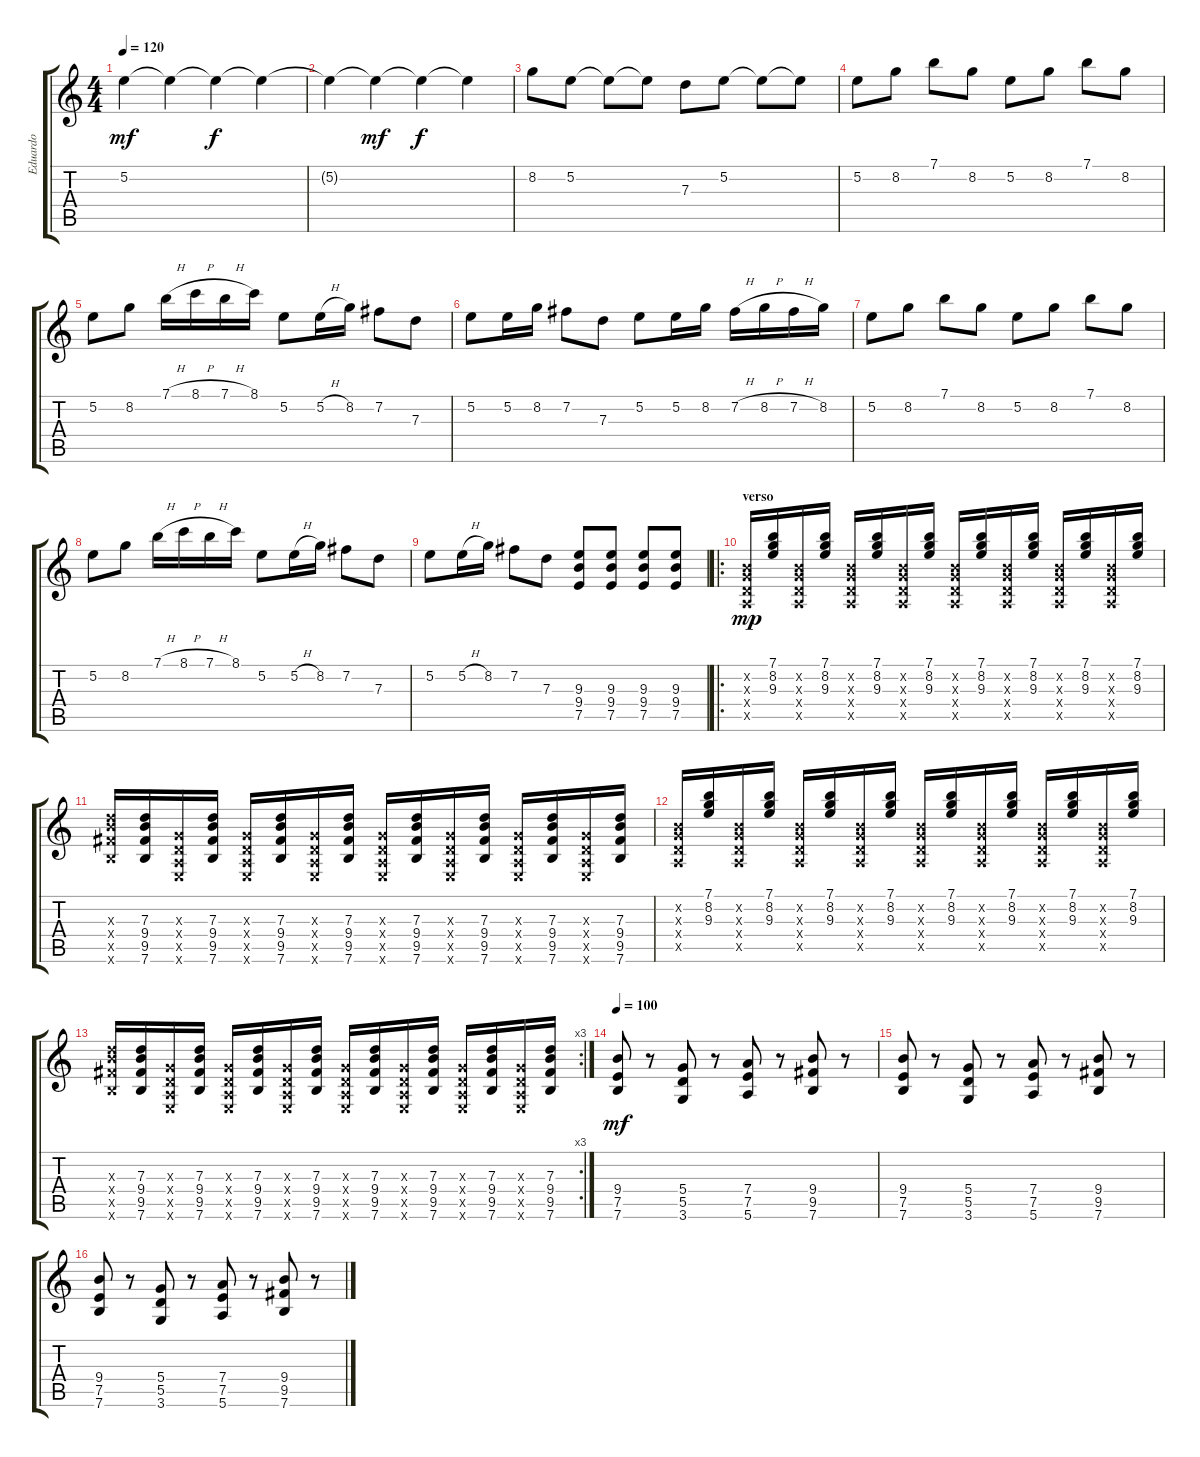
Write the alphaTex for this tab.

\track ("Eduardo" "Eduardo") {instrument distortionguitar}
\staff {score tabs}
\tuning (E4 B3 G3 D3 A2 E2) {hide}
\ts (4 4)
\tempo 120
\clef g2
\ks c
5.2.4{dy mf instrument distortionguitar} 5.2{t}.4 5.2{t}.4{dy f} 5.2{t}.4 |
5.2{t}.4 5.2{t}.4{dy mf} 5.2{t}.4{dy f} 5.2{t}.4 |
8.2.8 5.2.8 5.2{t}.8 5.2{t}.8 7.3.8 5.2.8 5.2{t}.8 5.2{t}.8 |
5.2.8 8.2.8 7.1.8 8.2.8 5.2.8 8.2.8 7.1.8 8.2.8 |
5.2.8 8.2.8 7.1{h}.16 8.1{h}.16 7.1{h}.16 8.1.16 5.2.8 5.2{h}.16 8.2.16 7.2.8 7.3.8 |
5.2.8 5.2.16 8.2.16 7.2.8 7.3.8 5.2.8 5.2.16 8.2.16 7.2{h}.16 8.2{h}.16 7.2{h}.16 8.2.16 |
5.2.8 8.2.8 7.1.8 8.2.8 5.2.8 8.2.8 7.1.8 8.2.8 |
5.2.8 8.2.8 7.1{h}.16 8.1{h}.16 7.1{h}.16 8.1.16 5.2.8 5.2{h}.16 8.2.16 7.2.8 7.3.8 |
5.2.8 5.2{h}.16 8.2.16 7.2.8 7.3.8 (9.3 9.4 7.5).8 (9.3 9.4 7.5).8 (9.3 9.4 7.5).8 (9.3 9.4 7.5).8 |
\ro
\section ("" "verso")
(0.2{x} 0.3{x} 0.4{x} 0.5{x}).16{dy mp} (7.1 8.2 9.3).16 (0.2{x} 0.3{x} 0.4{x} 0.5{x}).16 (7.1 8.2 9.3).16 (0.2{x} 0.3{x} 0.4{x} 0.5{x}).16 (7.1 8.2 9.3).16 (0.2{x} 0.3{x} 0.4{x} 0.5{x}).16 (7.1 8.2 9.3).16 (0.2{x} 0.3{x} 0.4{x} 0.5{x}).16 (7.1 8.2 9.3).16 (0.2{x} 0.3{x} 0.4{x} 0.5{x}).16 (7.1 8.2 9.3).16 (0.2{x} 0.3{x} 0.4{x} 0.5{x}).16 (7.1 8.2 9.3).16 (0.2{x} 0.3{x} 0.4{x} 0.5{x}).16 (7.1 8.2 9.3).16 |
(7.3{x} 9.4{x} 9.5{x} 7.6{x}).16 (7.3 9.4 9.5 7.6).16 (0.3{x} 0.4{x} 0.5{x} 0.6{x}).16 (7.3 9.4 9.5 7.6).16 (0.3{x} 0.4{x} 0.5{x} 0.6{x}).16 (7.3 9.4 9.5 7.6).16 (0.3{x} 0.4{x} 0.5{x} 0.6{x}).16 (7.3 9.4 9.5 7.6).16 (0.3{x} 0.4{x} 0.5{x} 0.6{x}).16 (7.3 9.4 9.5 7.6).16 (0.3{x} 0.4{x} 0.5{x} 0.6{x}).16 (7.3 9.4 9.5 7.6).16 (0.3{x} 0.4{x} 0.5{x} 0.6{x}).16 (7.3 9.4 9.5 7.6).16 (0.3{x} 0.4{x} 0.5{x} 0.6{x}).16 (7.3 9.4 9.5 7.6).16 |
(0.2{x} 0.3{x} 0.4{x} 0.5{x}).16 (7.1 8.2 9.3).16 (0.2{x} 0.3{x} 0.4{x} 0.5{x}).16 (7.1 8.2 9.3).16 (0.2{x} 0.3{x} 0.4{x} 0.5{x}).16 (7.1 8.2 9.3).16 (0.2{x} 0.3{x} 0.4{x} 0.5{x}).16 (7.1 8.2 9.3).16 (0.2{x} 0.3{x} 0.4{x} 0.5{x}).16 (7.1 8.2 9.3).16 (0.2{x} 0.3{x} 0.4{x} 0.5{x}).16 (7.1 8.2 9.3).16 (0.2{x} 0.3{x} 0.4{x} 0.5{x}).16 (7.1 8.2 9.3).16 (0.2{x} 0.3{x} 0.4{x} 0.5{x}).16 (7.1 8.2 9.3).16 |
\rc 3
(7.3{x} 9.4{x} 9.5{x} 7.6{x}).16 (7.3 9.4 9.5 7.6).16 (0.3{x} 0.4{x} 0.5{x} 0.6{x}).16 (7.3 9.4 9.5 7.6).16 (0.3{x} 0.4{x} 0.5{x} 0.6{x}).16 (7.3 9.4 9.5 7.6).16 (0.3{x} 0.4{x} 0.5{x} 0.6{x}).16 (7.3 9.4 9.5 7.6).16 (0.3{x} 0.4{x} 0.5{x} 0.6{x}).16 (7.3 9.4 9.5 7.6).16 (0.3{x} 0.4{x} 0.5{x} 0.6{x}).16 (7.3 9.4 9.5 7.6).16 (0.3{x} 0.4{x} 0.5{x} 0.6{x}).16 (7.3 9.4 9.5 7.6).16 (0.3{x} 0.4{x} 0.5{x} 0.6{x}).16 (7.3 9.4 9.5 7.6).16 |
\tempo 100
(9.4 7.5 7.6).8{dy mf} r.8 (5.4 5.5 3.6).8 r.8 (7.4 7.5 5.6).8 r.8 (9.4 9.5 7.6).8 r.8 |
(9.4 7.5 7.6).8 r.8 (5.4 5.5 3.6).8 r.8 (7.4 7.5 5.6).8 r.8 (9.4 9.5 7.6).8 r.8 |
(9.4 7.5 7.6).8 r.8 (5.4 5.5 3.6).8 r.8 (7.4 7.5 5.6).8 r.8 (9.4 9.5 7.6).8 r.8
